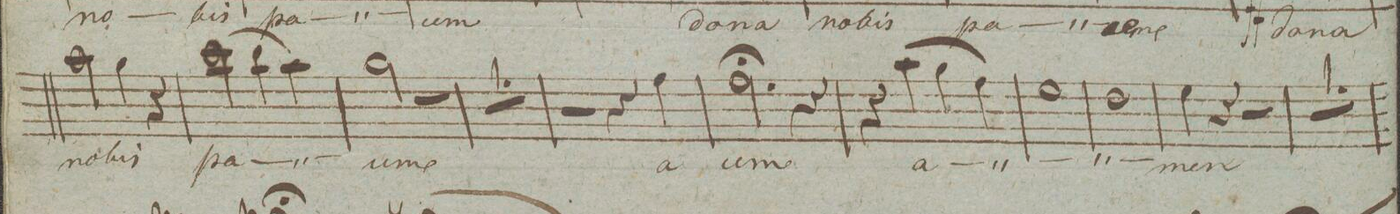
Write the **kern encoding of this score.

**kern	**text	**dynam
*I"Soprano.	*	*
*clefC1	*	*
*k[]	*	*
*met(c|)	*	*
*M2/2	*	*
2ff\	no-	.
4ee\	-bis	.
4r	.	.
=72	=72	=72
(2aa\	pa-	.
4gg\	.	.
4ff\)	.	.
=73	=73	=73
2ee\	-cem	.
2r	.	.
=74	=74	=74
1r	.	.
=75	=75	=75
2r	.	.
4r	.	.
4dd\	a-	.
=76	=76	=76
2.dd;\	-cem	.
4r	.	.
=77	=77	=77
4r	.	.
(4ff\	a-	.
4ee\	.	.
4dd\)	.	.
=78	=78	=78
1cc\	.	.
=79	=79	=79
1b\	.	.
=80	=80	=80
4cc\	-men	.
4r	.	.
2r	.	.
=81	=81	=81
1r	.	.
=82	=82	=82
*-	*-	*-
